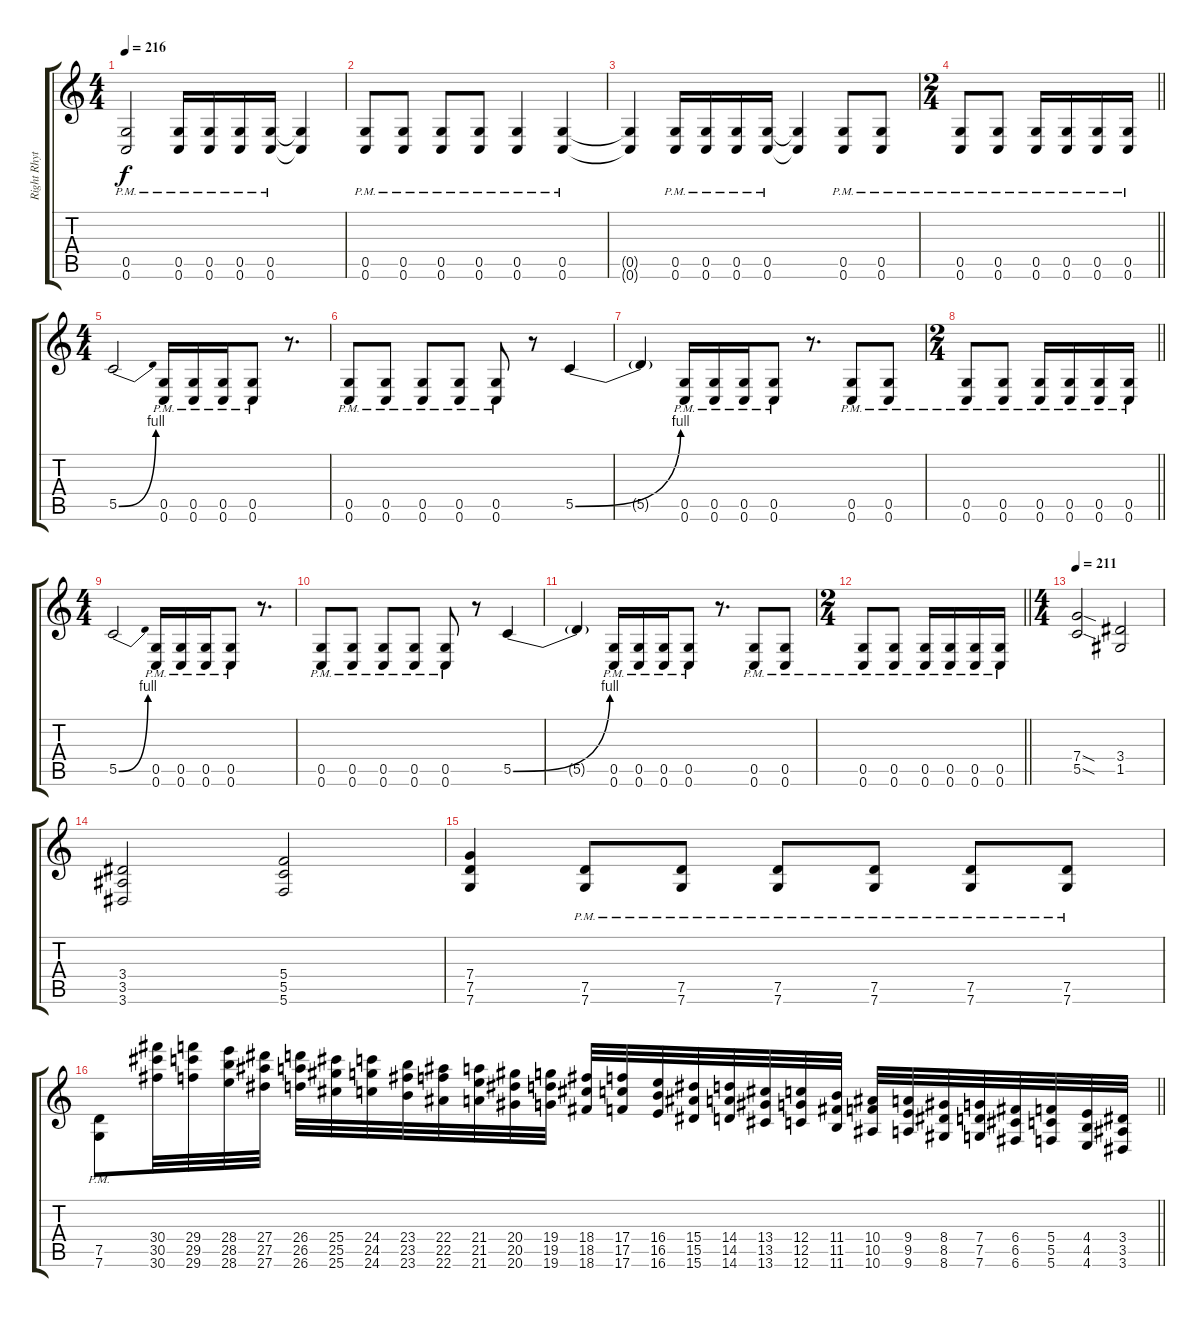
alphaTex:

\track ("Right Rhythm" "Right Rhyt") {instrument distortionguitar}
\staff {score tabs}
\tuning (D4 A3 F3 C3 G2 C2) {hide}
\ts (4 4)
\section ("" "")
\tempo 216
\clef g2
\ks c
(0.5{pm} 0.6{pm}).2{dy f} (0.5{pm} 0.6{pm}).16 (0.5{pm} 0.6{pm}).16 (0.5{pm} 0.6{pm}).16 (0.5{pm} 0.6{pm}).16 (0.5{t} 0.6{t}).4 |
(0.5{pm} 0.6{pm}).8 (0.5{pm} 0.6{pm}).8 (0.5{pm} 0.6{pm}).8 (0.5{pm} 0.6{pm}).8 (0.5{pm} 0.6{pm}).4 (0.5{pm} 0.6{pm}).4 |
(0.5{t} 0.6{t}).4 (0.5{pm} 0.6{pm}).16 (0.5{pm} 0.6{pm}).16 (0.5{pm} 0.6{pm}).16 (0.5{pm} 0.6{pm}).16 (0.5{t} 0.6{t}).4 (0.5{pm} 0.6{pm}).8 (0.5{pm} 0.6{pm}).8 |
\ts (2 4)
\barLineRight lightlight
(0.5{pm} 0.6{pm}).8 (0.5{pm} 0.6{pm}).8 (0.5{pm} 0.6{pm}).16 (0.5{pm} 0.6{pm}).16 (0.5{pm} 0.6{pm}).16 (0.5{pm} 0.6{pm}).16 |
\ts (4 4)
\section ("" "")
5.5{be (bend 0 0 60 4)}.2 (0.5{pm} 0.6{pm}).16 (0.5{pm} 0.6{pm}).16 (0.5{pm} 0.6{pm}).16 (0.5{pm} 0.6{pm}).8 r.8{d} |
(0.5{pm} 0.6{pm}).8 (0.5{pm} 0.6{pm}).8 (0.5{pm} 0.6{pm}).8 (0.5{pm} 0.6{pm}).8 (0.5{pm} 0.6{pm}).8 r.8 5.5{be (bend 0 0 60 4)}.4 |
5.5{t}.4 (0.5{pm} 0.6{pm}).16 (0.5{pm} 0.6{pm}).16 (0.5{pm} 0.6{pm}).16 (0.5{pm} 0.6{pm}).8 r.8{d} (0.5{pm} 0.6{pm}).8 (0.5{pm} 0.6{pm}).8 |
\ts (2 4)
\barLineRight lightlight
(0.5{pm} 0.6{pm}).8 (0.5{pm} 0.6{pm}).8 (0.5{pm} 0.6{pm}).16 (0.5{pm} 0.6{pm}).16 (0.5{pm} 0.6{pm}).16 (0.5{pm} 0.6{pm}).16 |
\ts (4 4)
\section ("" "")
5.5{be (bend 0 0 60 4)}.2 (0.5{pm} 0.6{pm}).16 (0.5{pm} 0.6{pm}).16 (0.5{pm} 0.6{pm}).16 (0.5{pm} 0.6{pm}).8 r.8{d} |
(0.5{pm} 0.6{pm}).8 (0.5{pm} 0.6{pm}).8 (0.5{pm} 0.6{pm}).8 (0.5{pm} 0.6{pm}).8 (0.5{pm} 0.6{pm}).8 r.8 5.5{be (bend 0 0 60 4)}.4 |
5.5{t}.4 (0.5{pm} 0.6{pm}).16 (0.5{pm} 0.6{pm}).16 (0.5{pm} 0.6{pm}).16 (0.5{pm} 0.6{pm}).8 r.8{d} (0.5{pm} 0.6{pm}).8 (0.5{pm} 0.6{pm}).8 |
\ts (2 4)
\barLineRight lightlight
(0.5{pm} 0.6{pm}).8 (0.5{pm} 0.6{pm}).8 (0.5{pm} 0.6{pm}).16 (0.5{pm} 0.6{pm}).16 (0.5{pm} 0.6{pm}).16 (0.5{pm} 0.6{pm}).16 |
\ts (4 4)
\section ("" "")
\tempo 211
(7.4{sod} 5.5{sod}).2 (3.4 1.5).2 |
(3.4 3.5 3.6).2 (5.4 5.5 5.6).2 |
(7.4 7.5 7.6).4 (7.5{pm} 7.6{pm}).8 (7.5{pm} 7.6{pm}).8 (7.5{pm} 7.6{pm}).8 (7.5{pm} 7.6{pm}).8 (7.5{pm} 7.6{pm}).8 (7.5{pm} 7.6{pm}).8 |
\barLineRight lightlight
(7.5{pm} 7.6{pm}).8 (30.4 30.5 30.6).32{instrument guitarfretnoise} (29.4 29.5 29.6).32 (28.4 28.5 28.6).32 (27.4 27.5 27.6).32 (26.4 26.5 26.6).32 (25.4 25.5 25.6).32 (24.4 24.5 24.6).32 (23.4 23.5 23.6).32 (22.4 22.5 22.6).32 (21.4 21.5 21.6).32 (20.4 20.5 20.6).32 (19.4 19.5 19.6).32 (18.4 18.5 18.6).32 (17.4 17.5 17.6).32 (16.4 16.5 16.6).32 (15.4 15.5 15.6).32 (14.4 14.5 14.6).32 (13.4 13.5 13.6).32 (12.4 12.5 12.6).32 (11.4 11.5 11.6).32 (10.4 10.5 10.6).32 (9.4 9.5 9.6).32 (8.4 8.5 8.6).32 (7.4 7.5 7.6).32 (6.4 6.5 6.6).32 (5.4 5.5 5.6).32 (4.4 4.5 4.6).32 (3.4 3.5 3.6).32
